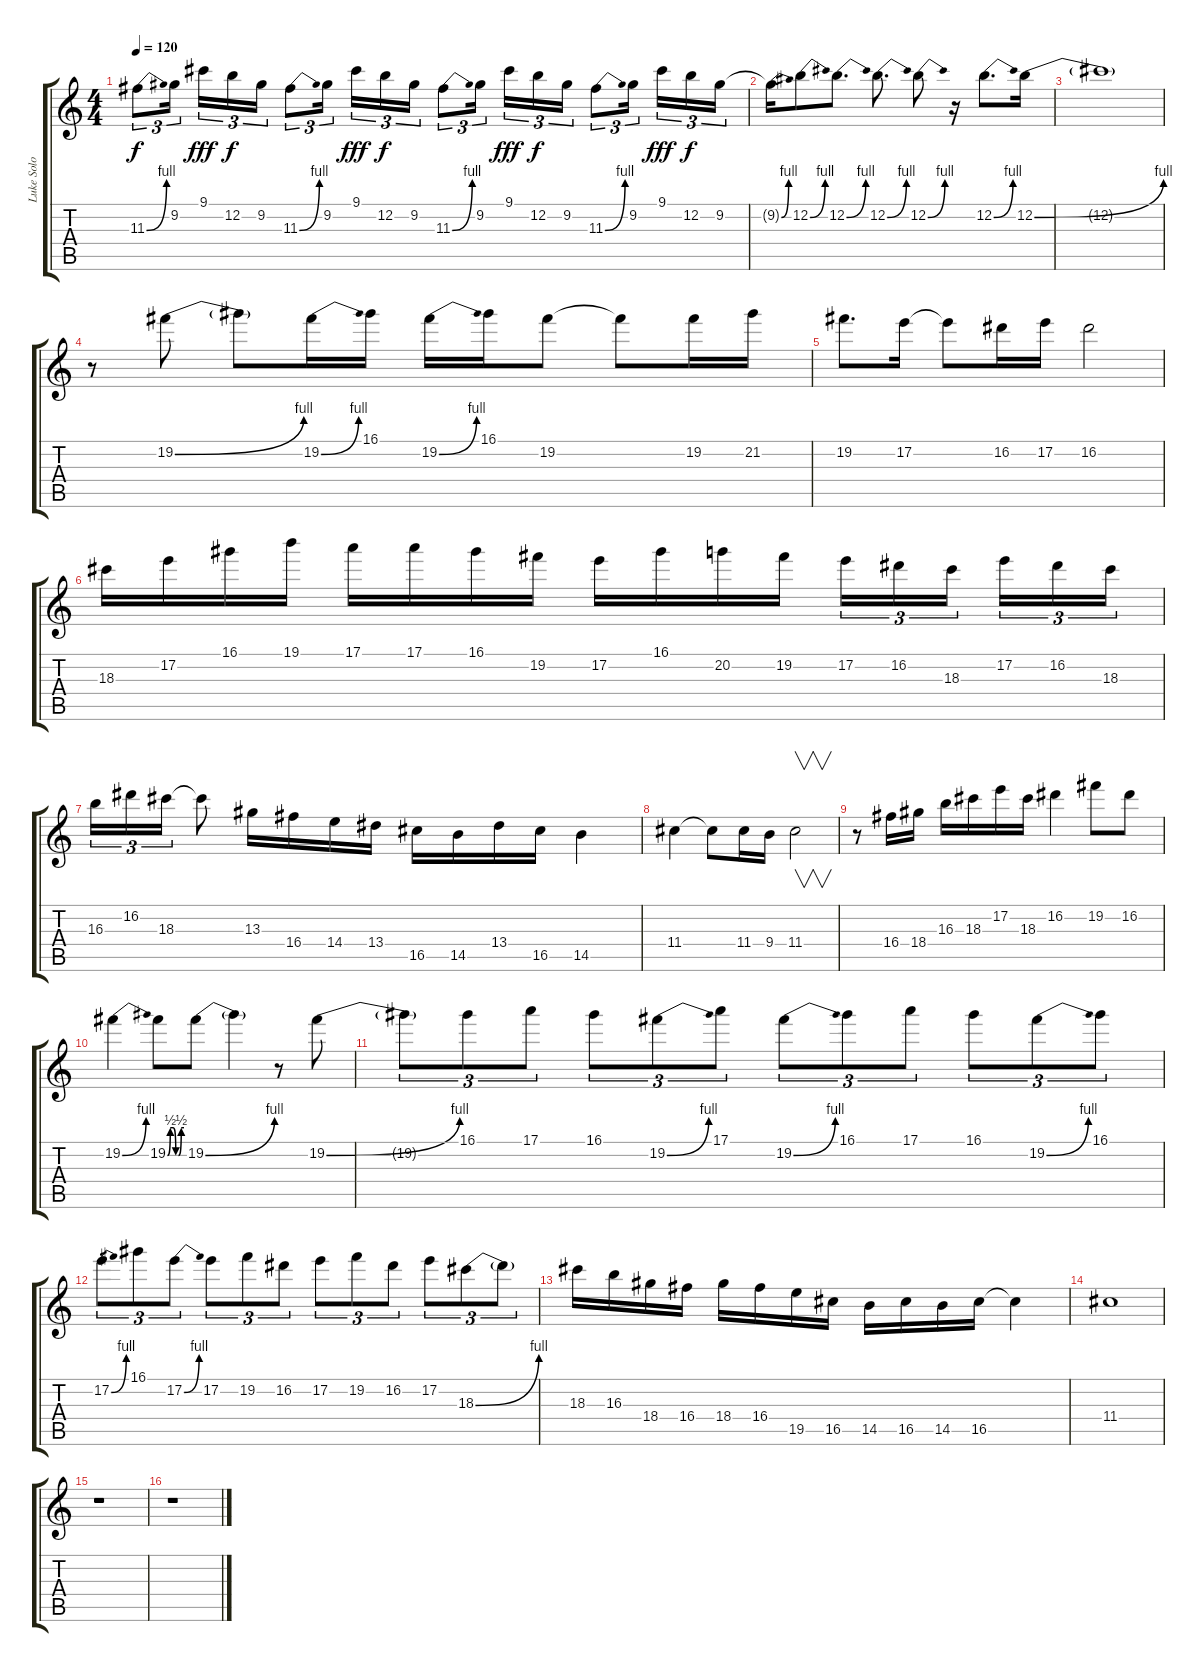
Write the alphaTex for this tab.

\track ("Luke Solo" "Luke Solo") {instrument overdrivenguitar}
\staff {score tabs}
\tuning (E4 B3 G3 D3 A2 E2) {hide}
\ts (4 4)
\tempo 120
\clef g2
\ks c
11.3{be (bend 0 0 60 4) t}.8{tu (3 2) dy f} 9.2.16{tu (3 2) beam splitsecondary} 9.1.16{tu (3 2) dy fff} 12.2.16{tu (3 2) dy f} 9.2.16{tu (3 2)} 11.3{be (bend 0 0 60 4)}.8{tu (3 2)} 9.2.16{tu (3 2) beam splitsecondary} 9.1.16{tu (3 2) dy fff} 12.2.16{tu (3 2) dy f} 9.2.16{tu (3 2)} 11.3{be (bend 0 0 60 4)}.8{tu (3 2)} 9.2.16{tu (3 2) beam splitsecondary} 9.1.16{tu (3 2) dy fff} 12.2.16{tu (3 2) dy f} 9.2.16{tu (3 2)} 11.3{be (bend 0 0 60 4)}.8{tu (3 2)} 9.2.16{tu (3 2) beam splitsecondary} 9.1.16{tu (3 2) dy fff} 12.2.16{tu (3 2) dy f} 9.2.16{tu (3 2)} |
9.2{be (bend 0 0 60 4) t}.16 12.2{be (bend 0 0 60 4)}.8 12.2{be (bend 0 0 60 4)}.8{d} 12.2{be (bend 0 0 60 4)}.8{d} 12.2{be (bend 0 0 60 4)}.8 r.16 12.2{be (bend 0 0 60 4)}.8{d} 12.2{be (bend 0 0 60 4)}.16 |
12.2{t}.1 |
r.8 19.2{be (bend 0 0 60 4)}.8 19.2{t}.8 19.2{be (bend 0 0 60 4)}.16 16.1.16 19.2{be (bend 0 0 60 4)}.16 16.1.16 19.2.8 19.2{t}.8 19.2.16 21.2.16 |
19.2.8{d} 17.2.16 17.2{t}.8 16.2.16 17.2.16 16.2.2 |
18.3.16 17.2.16 16.1.16 19.1.16 17.1.16 17.1.16 16.1.16 19.2.16 17.2.16 16.1.16 20.2.16 19.2.16 17.2.16{tu (3 2)} 16.2.16{tu (3 2)} 18.3.16{tu (3 2) beam splitsecondary} 17.2.16{tu (3 2)} 16.2.16{tu (3 2)} 18.3.16{tu (3 2)} |
16.3.16{tu (3 2)} 16.2.16{tu (3 2)} 18.3.16{tu (3 2)} 18.3{t}.8 13.3.16 16.4.16 14.4.16 13.4.16 16.5.16 14.5.16 13.4.16 16.5.16 14.5.4 |
11.4.4 11.4{t}.8 11.4.16 9.4.16 11.4.2{v} |
r.8 16.4.16 18.4.16 16.3.16 18.3.16 17.2.16 18.3.16 16.2.4 19.2.8 16.2.8 |
19.2{be (bend 0 0 60 4)}.4 19.2{be (custom 0 0 10 2 20 2 30 0 40 0 50 2 60 2)}.8 19.2{be (bend 0 0 60 4)}.8 19.2{t}.4 r.8 19.2{be (bend 0 0 60 4)}.8 |
19.2{t}.8{tu (3 2)} 16.1.8{tu (3 2)} 17.1.8{tu (3 2)} 16.1.8{tu (3 2)} 19.2{be (bend 0 0 60 4)}.8{tu (3 2)} 17.1.8{tu (3 2)} 19.2{be (bend 0 0 60 4)}.8{tu (3 2)} 16.1.8{tu (3 2)} 17.1.8{tu (3 2)} 16.1.8{tu (3 2)} 19.2{be (bend 0 0 60 4)}.8{tu (3 2)} 16.1.8{tu (3 2)} |
17.2{be (bend 0 0 60 4)}.8{tu (3 2)} 16.1.8{tu (3 2)} 17.2{be (bend 0 0 60 4)}.8{tu (3 2)} 17.2.8{tu (3 2)} 19.2.8{tu (3 2)} 16.2.8{tu (3 2)} 17.2.8{tu (3 2)} 19.2.8{tu (3 2)} 16.2.8{tu (3 2)} 17.2.8{tu (3 2)} 18.3{be (bend 0 0 60 4)}.8{tu (3 2)} 18.3{t}.8{tu (3 2)} |
18.3.16 16.3.16 18.4.16 16.4.16 18.4.16 16.4.16 19.5.16 16.5.16 14.5.16 16.5.16 14.5.16 16.5.16 16.5{t}.4 |
11.4.1 |
r.1 |
r.1
